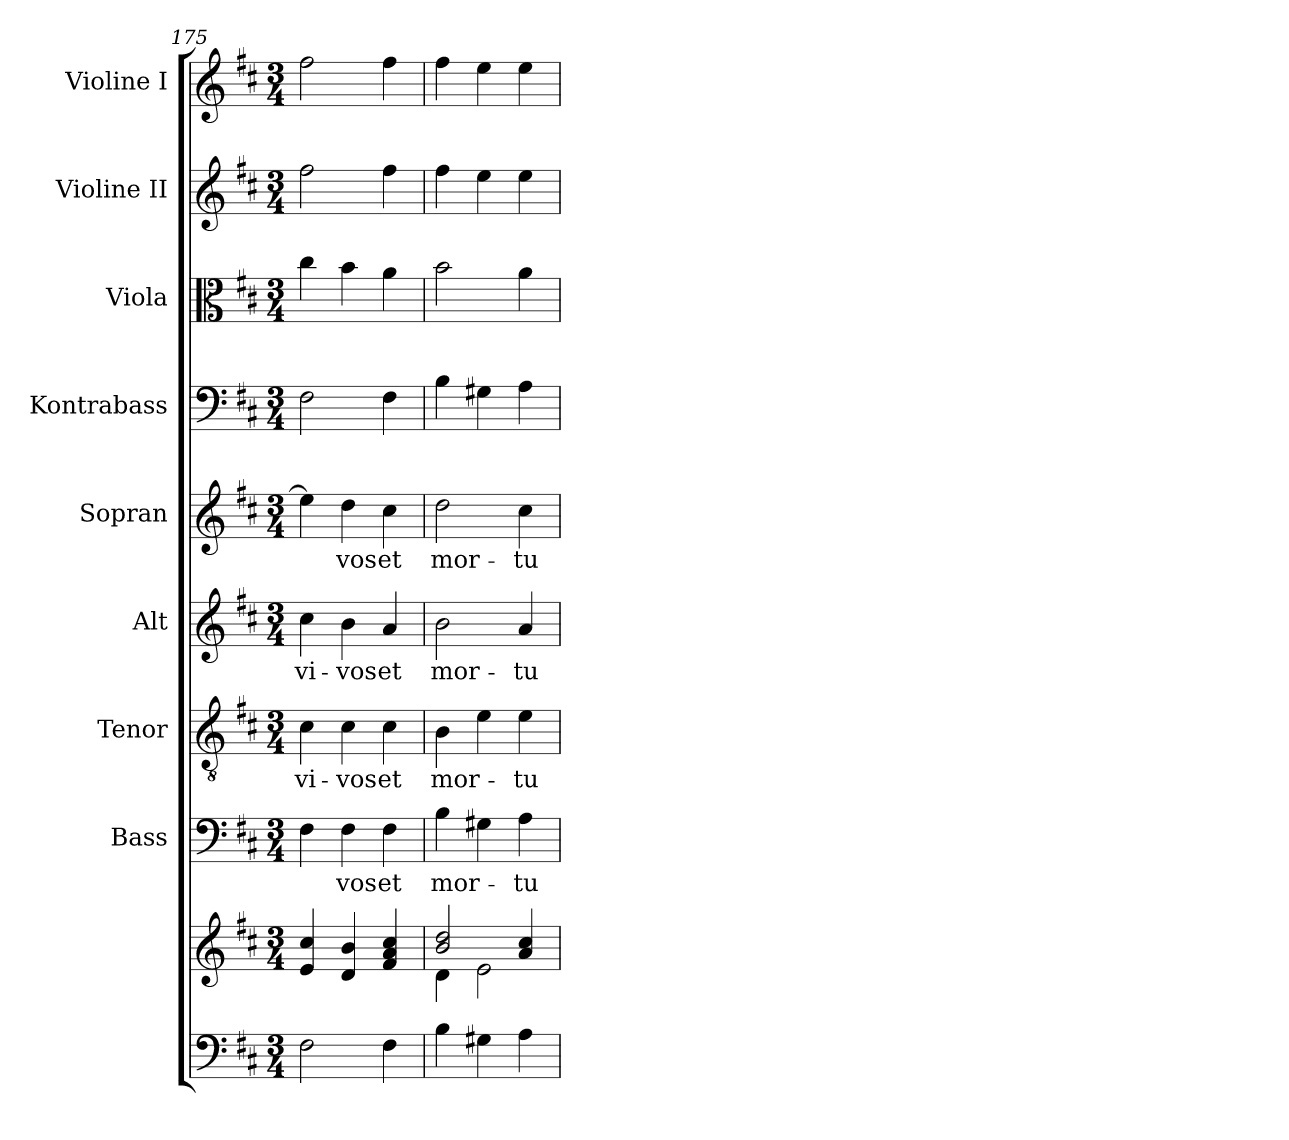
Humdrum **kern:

**kern	**kern	**kern	**text	**kern	**text	**kern	**text	**kern	**text	**kern	**kern	**kern	**kern
*part9	*part9	*part8	*part8	*part7	*part7	*part6	*part6	*part5	*part5	*part4	*part3	*part2	*part1
*staff10	*staff9	*staff8	*staff8	*staff7	*staff7	*staff6	*staff6	*staff5	*staff5	*staff4	*staff3	*staff2	*staff1
*	*	*I"Bass	*	*I"Tenor	*	*I"Alt	*	*I"Sopran	*	*I"Kontrabass	*I"Viola	*I"Violine II	*I"Violine I
*	*	*I'B.	*	*I'T.	*	*I'A.	*	*I'S.	*	*I'Kb.	*I'Vla.	*I'Vl. II	*I'Vl. I
*clefF4	*clefG2	*clefF4	*	*clefGv2	*	*clefG2	*	*clefG2	*	*clefF4	*clefC3	*clefG2	*clefG2
*	*	*	*	*	*	*	*	*	*	*ITrd7c12	*	*	*
*k[f#c#]	*k[f#c#]	*k[f#c#]	*	*k[f#c#]	*	*k[f#c#]	*	*k[f#c#]	*	*k[f#c#]	*k[f#c#]	*k[f#c#]	*k[f#c#]
*D:	*D:	*D:	*	*D:	*	*D:	*	*D:	*	*D:	*D:	*D:	*D:
*M3/4	*M3/4	*M3/4	*	*M3/4	*	*M3/4	*	*M3/4	*	*M3/4	*M3/4	*M3/4	*M3/4
=175	=175	=175	=175	=175	=175	=175	=175	=175	=175	=175	=175	=175	=175
!	!	!	!	!	!LO:LY:b	!	!LO:LY:b	!	!	!	!	!	!
2F#\	4e/ 4cc#/	4F#\	.	4c#\	vi-	4cc#\	vi-	4ee\]	.	2FF#\	4cc#\	2ff#\	2ff#\
!	!	!	!LO:LY:b	!	!LO:LY:b	!	!LO:LY:b	!	!LO:LY:b	!	!	!	!
.	4d/ 4b/	4F#\	-vos	4c#\	-vos	4b\	-vos	4dd\	-vos	.	4b\	.	.
!	!	!	!LO:LY:b	!	!LO:LY:b	!	!LO:LY:b	!	!LO:LY:b	!	!	!	!
4F#\	4f#/ 4a/ 4cc#/	4F#\	et	4c#\	et	4a/	et	4cc#\	et	4FF#\	4a\	4ff#\	4ff#\
=176	=176	=176	=176	=176	=176	=176	=176	=176	=176	=176	=176	=176	=176
*	*^	*	*	*	*	*	*	*	*	*	*	*	*
!	!	!	!	!LO:LY:b	!	!LO:LY:b	!	!LO:LY:b	!	!LO:LY:b	!	!	!	!
4B\	2b/ 2dd/	4d\	4B\	mor-	4B\	mor-	2b\	mor-	2dd\	mor-	4BB\	2b\	4ff#\	4ff#\
4G#X\	.	2e\	4G#X\	.	4e\	.	.	.	.	.	4GG#X\	.	4ee\	4ee\
!	!	!	!	!LO:LY:b	!	!LO:LY:b	!	!LO:LY:b	!	!LO:LY:b	!	!	!	!
4A\	4a/ 4cc#/	.	4A\	-tu-	4e\	-tu-	4a/	-tu-	4cc#\	-tu-	4AA\	4a\	4ee\	4ee\
*	*v	*v	*	*	*	*	*	*	*	*	*	*	*	*
=	=	=	=	=	=	=	=	=	=	=	=	=	=
*-	*-	*-	*-	*-	*-	*-	*-	*-	*-	*-	*-	*-	*-
